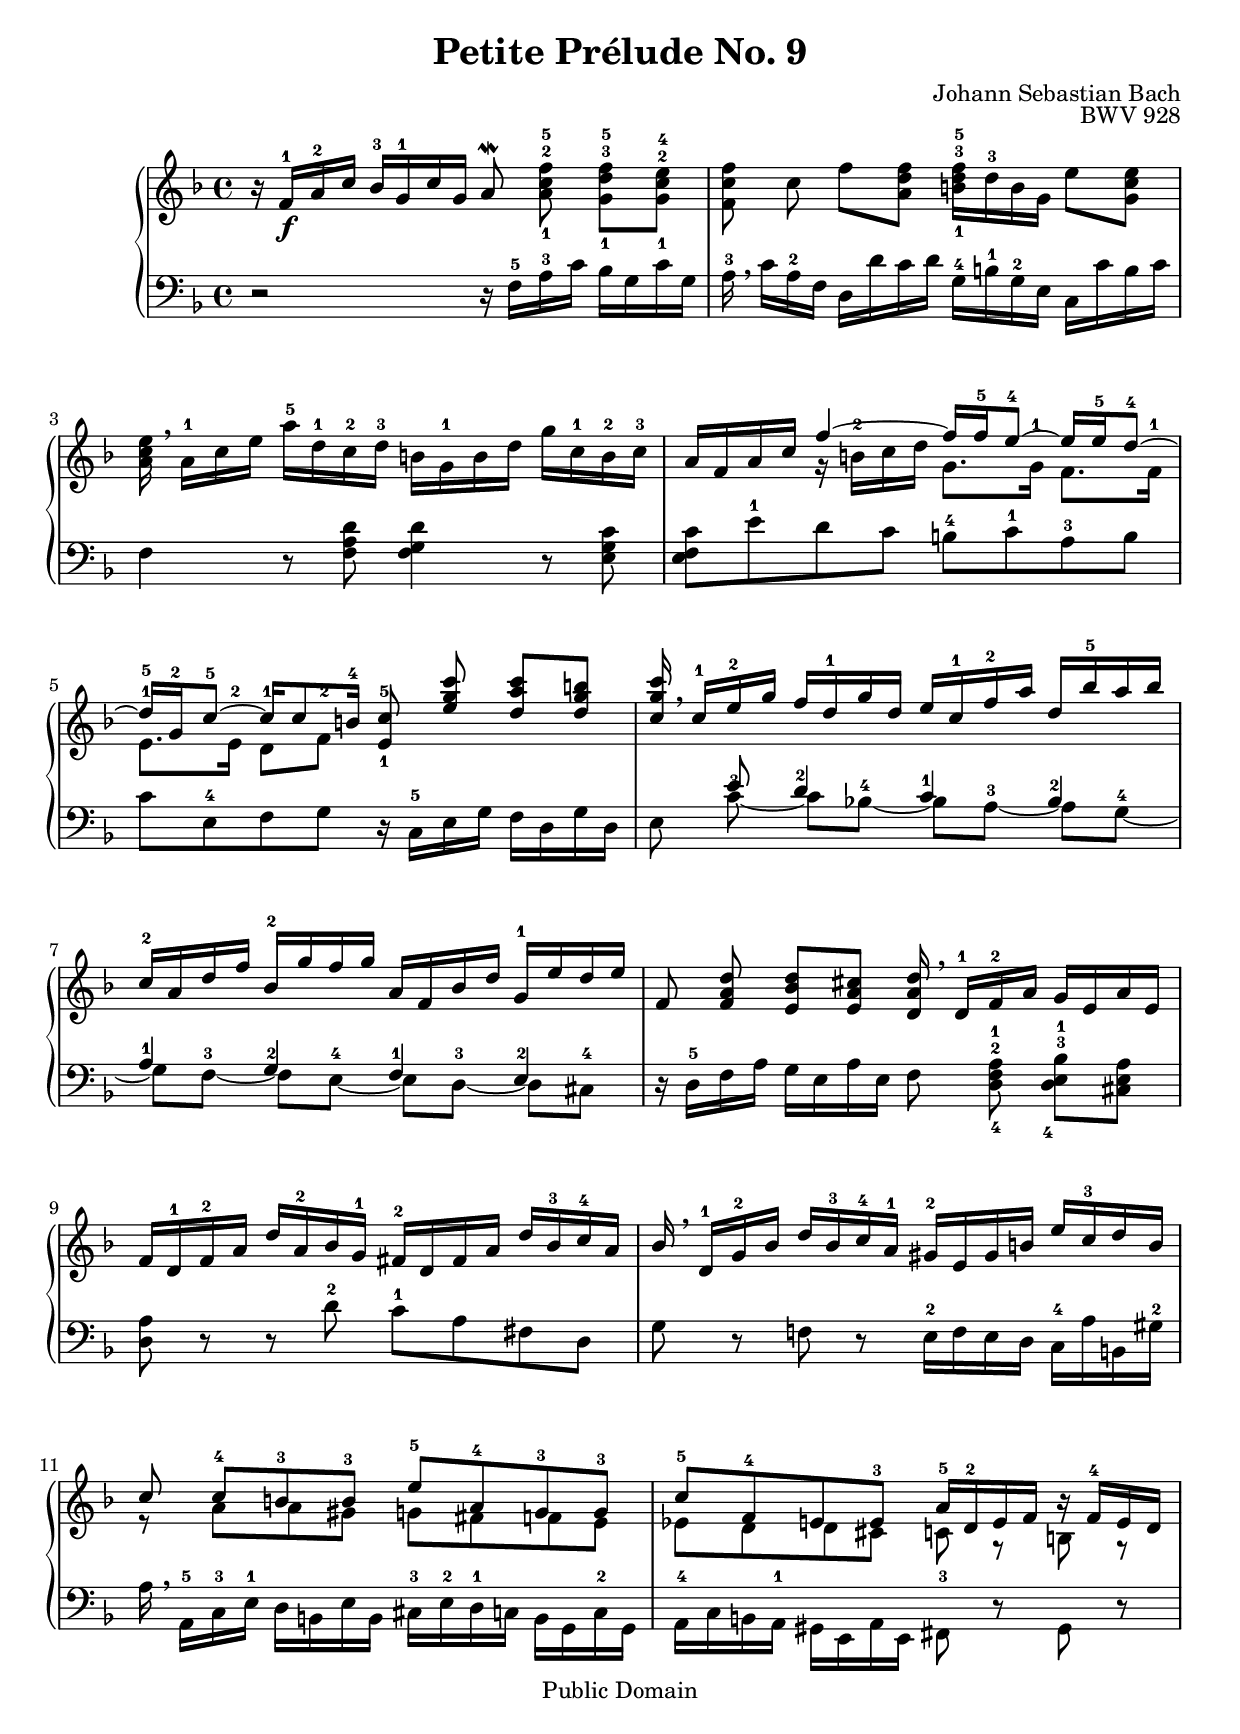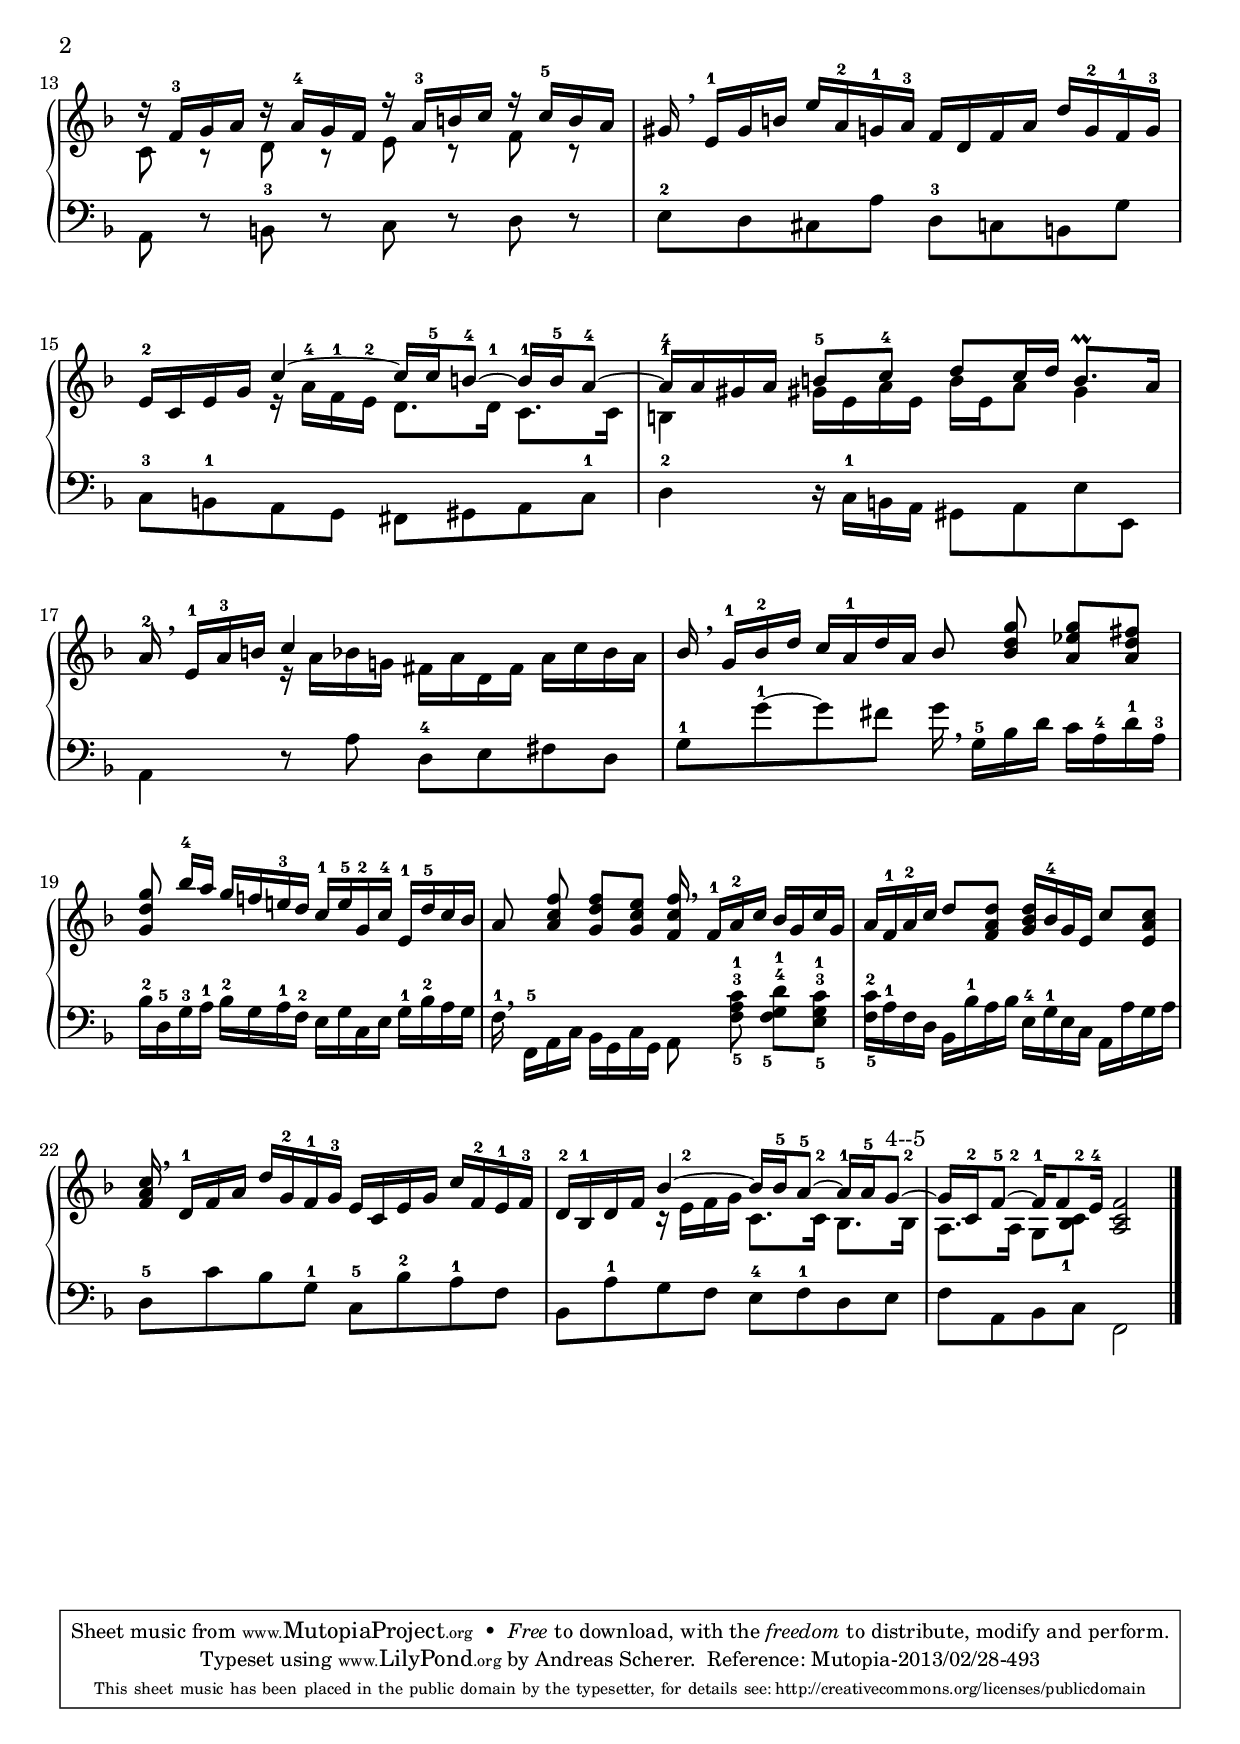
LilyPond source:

\version "2.16.1"

\header {
	title = "Petite Prélude No. 9"
	composer = "Johann Sebastian Bach"
	opus = "BWV 928"
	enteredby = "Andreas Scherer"

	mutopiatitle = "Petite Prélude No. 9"
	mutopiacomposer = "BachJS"
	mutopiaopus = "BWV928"
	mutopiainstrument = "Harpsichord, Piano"
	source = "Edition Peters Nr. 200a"
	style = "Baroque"
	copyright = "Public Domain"
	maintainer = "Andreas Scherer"
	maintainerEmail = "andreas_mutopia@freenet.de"
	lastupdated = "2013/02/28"

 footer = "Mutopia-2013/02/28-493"
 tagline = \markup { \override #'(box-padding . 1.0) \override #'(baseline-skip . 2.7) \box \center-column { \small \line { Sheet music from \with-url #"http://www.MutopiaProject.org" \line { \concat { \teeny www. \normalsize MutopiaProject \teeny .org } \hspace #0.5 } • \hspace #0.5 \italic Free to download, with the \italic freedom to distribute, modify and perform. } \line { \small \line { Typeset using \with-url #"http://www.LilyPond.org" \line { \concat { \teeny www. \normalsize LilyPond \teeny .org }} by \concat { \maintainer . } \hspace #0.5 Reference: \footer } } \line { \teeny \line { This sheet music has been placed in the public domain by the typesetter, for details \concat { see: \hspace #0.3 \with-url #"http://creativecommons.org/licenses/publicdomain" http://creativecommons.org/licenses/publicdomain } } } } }
}

\paper {
  % Bring output down to two pages
  page-count = #2
  top-margin = #8
}

upper = \relative c' <<
	\context Voice = voiceI {

	r16 f16-1_\f a-2 c bes-3 g-1 c g a8^\mordent\noBeam
		<a-1 c-2 f-5>\noBeam <g-1 d'-3 f-5> <g-1 c-2 e-4> |
	<f c' f>\noBeam c'\noBeam f <a, d f> <b-1 d-3 f-5>16
		d-3 b g e'8 <g, c e> |
	<a c e>16 \breathe a-1 c e a-5 d,-1 c-2 d-3 b g-1 b d
		g c,-1 b-2 c-3 |
	a f a c \stemUp\tieUp\slurUp f4~f16 f-5 e8-4~e16 e-5 d8-4~ |
	\barNumberCheck #5
	d16-5 g,-2 c8-5~c16 c8 b16-4 <e,-1 c'-5>8\noBeam
		<e' g c>\noBeam <d a' c> <d g b> |
	<c g' c>16 \breathe c-1 e-2 g f d-1 g d e c-1 f-2 a
		d, bes'-5 a bes |
	c,-2 a d f bes,-2 g' f g a, f bes d g,-1 e' d e |
	f,8\noBeam <f a d>\noBeam <e bes' d> <e a cis>
		<d a' d>16 \breathe d-1 f-2 a g e a e |
	f d-1 f-2 a d a-2 bes g-1 fis-2 d fis a d bes-3 c-4 a |
	\barNumberCheck #10
	bes \breathe d,-1 g-2 bes d bes-3 c-4 a-1 gis-2 e gis b
		e c-3 d b |
	c8 c-4[ b-3 b-3] e-5 a,-4 g-3 g-3 |
	c-5 f,-4 e e-3 a16-5 d,-2 e f r f-4 e d |
	r f-3 g a r a-4 g f r a-3 b c r c-5 b a |
	gis \breathe e-1 gis b e a,-2 g-1 a-3 f d f a
		d g,-2 f-1 g-3 |
	\barNumberCheck #15
	e-2 c e g c4~c16 c-5 b8-4~b16 b-5 a8-4~ |
	a16-4 a gis a b8-5[c-4] d c16 d b8.^\prall a16 |
	a-2 \breathe e-1 a-3 b c4 \skip 2 |
	bes16 \breathe g-1 bes-2 d c a-1 d a bes8\noBeam
		<bes d g>\noBeam <a ees' g> <a d fis> |
	<g d' g>\noBeam bes'16-4 a g f! e!-3 d c-1 e-5 g,-2 c-4
		e,-1 d'-5 c bes |
	\barNumberCheck #20
	a8\noBeam <a c f>\noBeam <g d' f> <g c e>
		<f c' f>16 \breathe f-1 a-2 c bes g c g |
	a f-1 a-2 c d8 <f, a d> <g bes d>16 bes-4 g e c'8 <e, a c> |
	<f a c>16 \breathe d-1 f a d g,-2 f-1 g-3 e c e g c f,-2 e-1 f-3 |
	d-2 bes-1 d f bes4~bes16 bes-5 a8-5~a16 a-5 g8^"4--5"~ |
	g16 c,-2 f8-5~f16 f8 e16-4 <a, c f>2 \bar "|."
	}

	\context Voice = voiceIII \relative c'' {
	\stemDown
	\skip 1*3
	\skip 4 r16 b-2 c d g,8. g16-1 f8. f16-1 |
	e8.-1 e16-2 d8-1 f-2
	\skip 4*22
	r8 a a gis g fis f e |
	ees d d cis c r b r c r d r e r f r |
	\skip 1
	\skip 4 r16 a-4 f-1 e-2 d8. d16-1 c8.-1 c16 |
	b4-1 gis'!16 e a e b' e, a8 gis4 |
	\skip 4 r16 a bes g! fis a d, fis a c bes a |
	\skip 1*5
	\skip 4 r16 e-2 f g c,8. c16-2 bes8.-1 bes16-2 |
	a8. a16-2 g8-1 <bes-1 c-2>
	}
>>

lower = \relative c <<
	\context Voice = voiceII {
	\stemDown

	r2 r16 f-5 a-3 c bes g c g |
	a-3 \breathe c a-2 f d d' c d g,-4 b-1 g-2 e c c' b c |
	f,4 r8 <f a d> <f g d'>4 r8 <e g c> |
	<e f c'> e'-1 d c b-4 c-1 a-3 b |
	\barNumberCheck #5
	c e,-4 f g r16 c,-5 e g f d g d |
	\tieDown \slurDown e8\noBeam c'-3~ c[bes!-4]~ bes[a-3]~ a[g-4~] |
	g[f-3]~ f[e-4]~ e[d-3]~ d[cis-4] |
	r16 d-5 f a g e a e f8\noBeam <d-4 f-2 a-1>\noBeam
		<d-4 e-3 bes'-1> <cis e a> |
	<d a'> r r d'-2 c-1 a fis d |
	\barNumberCheck #10
	g r f! r e16-2 f e d c-4 a' b, gis'-2 |
	a \breathe a,-5 c-3 e-1 d b e b cis-3 e-2 d-1 c b g c-2 g |
	a-4 c b a-1 gis e a e fis8-3 r gis r |
	a r b-3 r c r d r |
	e-2 d cis a' d,-3 c b g' |
	\barNumberCheck #15
	c,-3 b-1 a g fis gis a c-1 |
	d4-2 r16 c-1 b a gis8 a e' e, |
	a4 r8 a' d,-4 e fis d |
	\tieUp g-1 g'-1~g fis g16 \breathe g,-5 bes d c a-4 d-1 a-3 |
	bes-2 d,-5 g-3 a-1 bes-2 g a-1 f-2 e g c, e g-1 bes-2 a g |
	\barNumberCheck #20
	f-1 \breathe f,-5 a c bes g c g a8\noBeam <f'-5 a-3 c-1>\noBeam
		<f-5 g-4 d'-1> <e-5 g-3 c-1> |
	<f-5 c'-2>16 a-1 f d bes bes'-1 a bes e,-4 g-1 e c a a' g a |
	d,8-5 c' bes g-1 c,-5 bes'-2 a-1 f |
	bes, a'-1 g f e-4 f-1 d e |
	f a, bes c f,2
	}

	\context Voice = voiceIII \relative c' {
	\stemUp
	\skip 1*5 \skip 8 e8 d4-2 c-1 bes-2 | a-1 g-2 f-1 e-2
	}
>>

global = {
	\time 4/4
	\key f \major
}

\score {
  % Moderato
  \new PianoStaff <<
    \new Staff <<
      \global
      \upper
    >>

    \new Staff <<
      \global
      \clef "bass"
      \lower
    >>
  >>

  \midi {
    \tempo 4 = 69
  }

  \layout { %{ Use LilyPond defaults %} }
}
